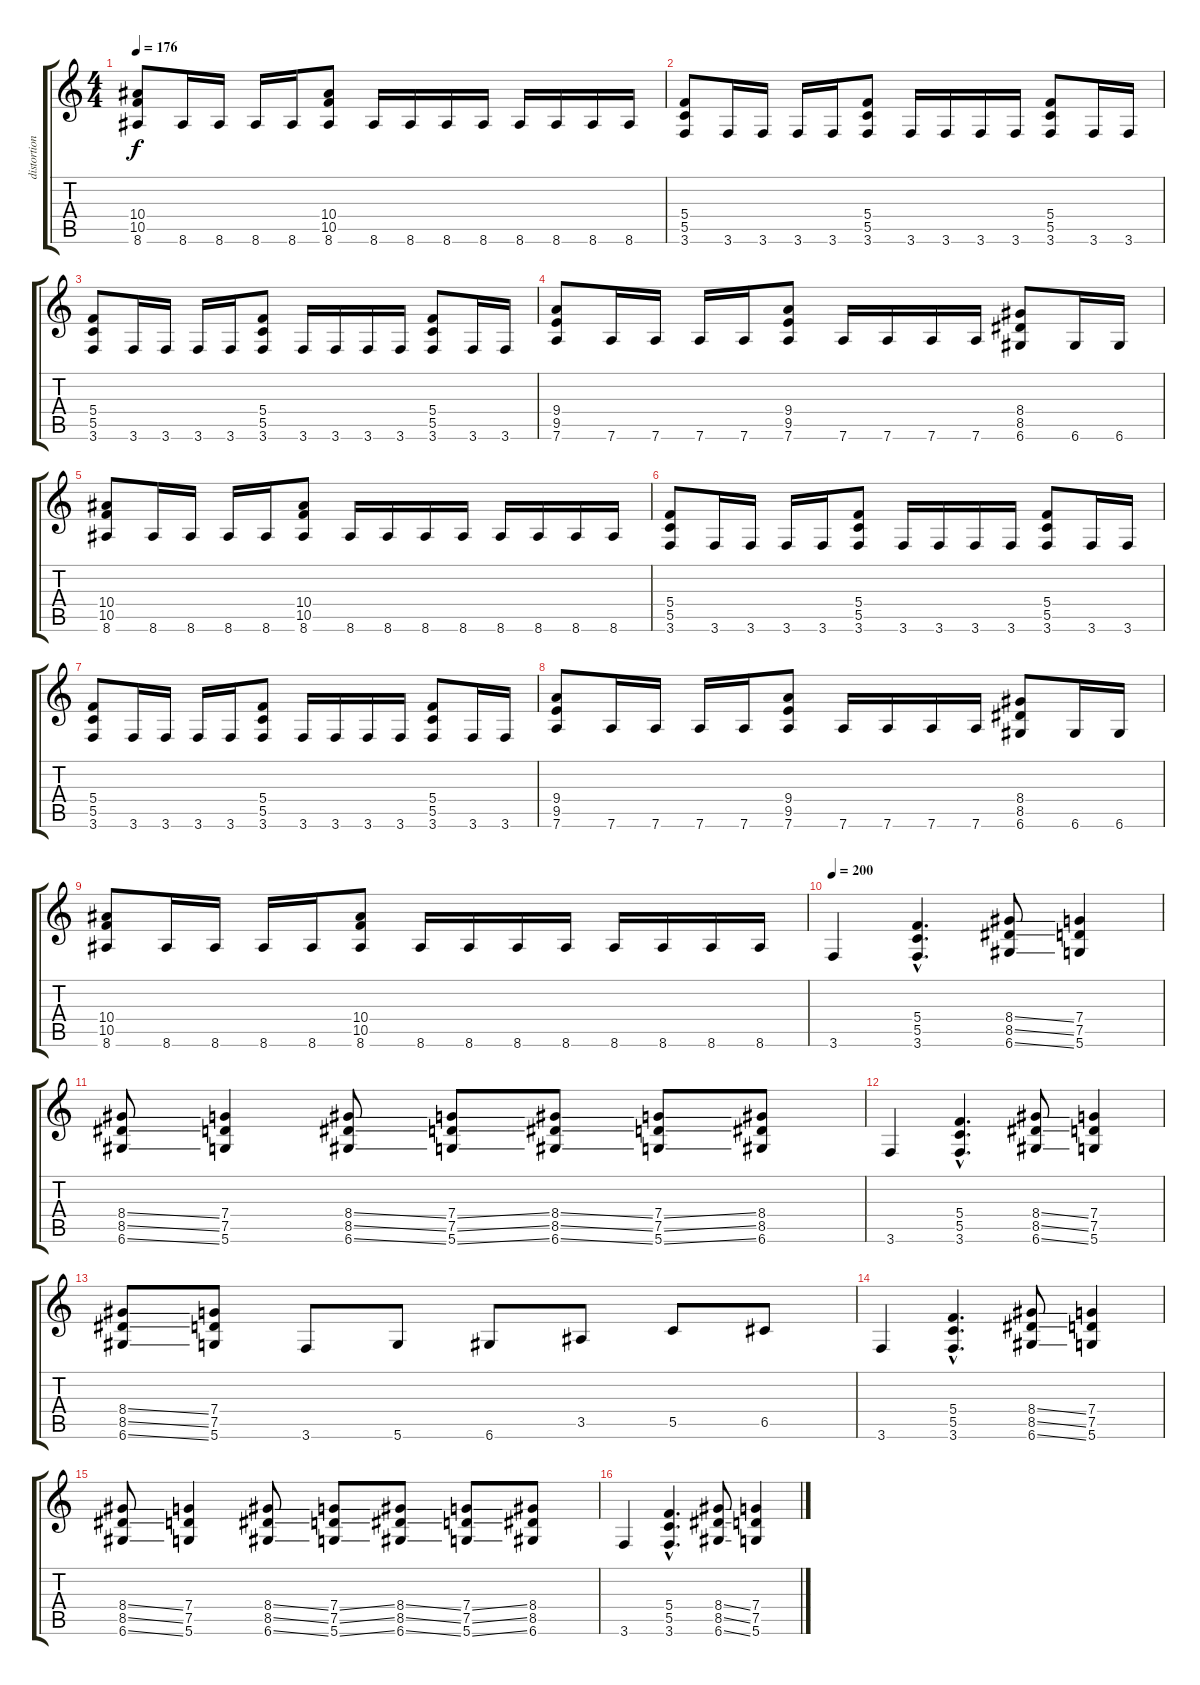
\track ("distortion guitar" "distortion") {instrument distortionguitar}
\staff {score tabs}
\tuning (D4 A3 F3 C3 G2 D2) {hide}
\ts (4 4)
\tempo 176
\clef g2
\ks c
(10.4 10.5 8.6).8{dy f} 8.6.16 8.6.16 8.6.16 8.6.16 (10.4 10.5 8.6).8 8.6.16 8.6.16 8.6.16 8.6.16 8.6.16 8.6.16 8.6.16 8.6.16 |
(5.4 5.5 3.6).8 3.6.16 3.6.16 3.6.16 3.6.16 (5.4 5.5 3.6).8 3.6.16 3.6.16 3.6.16 3.6.16 (5.4 5.5 3.6).8 3.6.16 3.6.16 |
(5.4 5.5 3.6).8 3.6.16 3.6.16 3.6.16 3.6.16 (5.4 5.5 3.6).8 3.6.16 3.6.16 3.6.16 3.6.16 (5.4 5.5 3.6).8 3.6.16 3.6.16 |
(9.4 9.5 7.6).8 7.6.16 7.6.16 7.6.16 7.6.16 (9.4 9.5 7.6).8 7.6.16 7.6.16 7.6.16 7.6.16 (8.4 8.5 6.6).8 6.6.16 6.6.16 |
(10.4 10.5 8.6).8 8.6.16 8.6.16 8.6.16 8.6.16 (10.4 10.5 8.6).8 8.6.16 8.6.16 8.6.16 8.6.16 8.6.16 8.6.16 8.6.16 8.6.16 |
(5.4 5.5 3.6).8 3.6.16 3.6.16 3.6.16 3.6.16 (5.4 5.5 3.6).8 3.6.16 3.6.16 3.6.16 3.6.16 (5.4 5.5 3.6).8 3.6.16 3.6.16 |
(5.4 5.5 3.6).8 3.6.16 3.6.16 3.6.16 3.6.16 (5.4 5.5 3.6).8 3.6.16 3.6.16 3.6.16 3.6.16 (5.4 5.5 3.6).8 3.6.16 3.6.16 |
(9.4 9.5 7.6).8 7.6.16 7.6.16 7.6.16 7.6.16 (9.4 9.5 7.6).8 7.6.16 7.6.16 7.6.16 7.6.16 (8.4 8.5 6.6).8 6.6.16 6.6.16 |
(10.4 10.5 8.6).8 8.6.16 8.6.16 8.6.16 8.6.16 (10.4 10.5 8.6).8 8.6.16 8.6.16 8.6.16 8.6.16 8.6.16 8.6.16 8.6.16 8.6.16 |
\tempo 200
3.6.4 (5.4{hac} 5.5{hac} 3.6{hac}).4{d} (8.4{ss} 8.5{ss} 6.6{ss}).8 (7.4 7.5 5.6).4 |
(8.4{ss} 8.5{ss} 6.6{ss}).8 (7.4 7.5 5.6).4 (8.4{ss} 8.5{ss} 6.6{ss}).8 (7.4{ss} 7.5{ss} 5.6{ss}).8 (8.4{ss} 8.5{ss} 6.6{ss}).8 (7.4{ss} 7.5{ss} 5.6{ss}).8 (8.4 8.5 6.6).8 |
3.6.4 (5.4{hac} 5.5{hac} 3.6{hac}).4{d} (8.4{ss} 8.5{ss} 6.6{ss}).8 (7.4 7.5 5.6).4 |
(8.4{ss} 8.5{ss} 6.6{ss}).8 (7.4 7.5 5.6).8 3.6.8 5.6.8 6.6.8 3.5.8 5.5.8 6.5.8 |
3.6.4 (5.4{hac} 5.5{hac} 3.6{hac}).4{d} (8.4{ss} 8.5{ss} 6.6{ss}).8 (7.4 7.5 5.6).4 |
(8.4{ss} 8.5{ss} 6.6{ss}).8 (7.4 7.5 5.6).4 (8.4{ss} 8.5{ss} 6.6{ss}).8 (7.4{ss} 7.5{ss} 5.6{ss}).8 (8.4{ss} 8.5{ss} 6.6{ss}).8 (7.4{ss} 7.5{ss} 5.6{ss}).8 (8.4 8.5 6.6).8 |
3.6.4 (5.4{hac} 5.5{hac} 3.6{hac}).4{d} (8.4{ss} 8.5{ss} 6.6{ss}).8 (7.4{ss} 7.5{ss} 5.6{ss}).4
